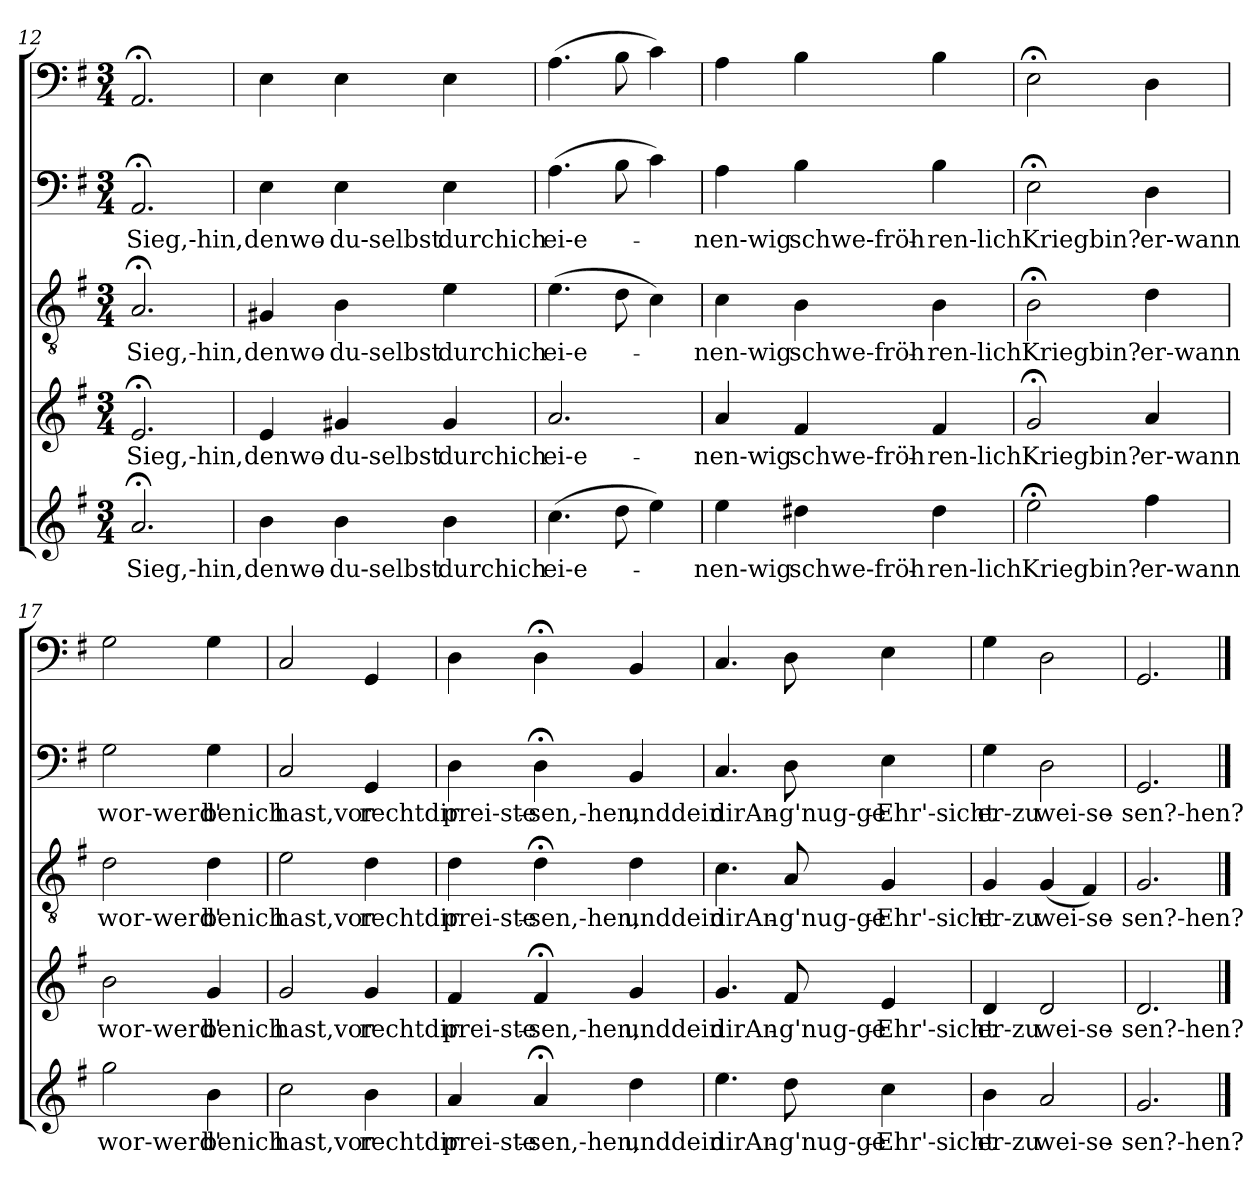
**kern	**text	**kern	**text	**kern	**text	**kern	**text	**kern
*part5	*part5	*part4	*part4	*part3	*part3	*part2	*part2	*part1
*staff5	*staff5	*staff4	*staff4	*staff3	*staff3	*staff2	*staff2	*staff1
*clefG2	*	*clefG2	*	*clefGv2	*	*clefF4	*	*clefF4
*k[f#]	*	*k[f#]	*	*k[f#]	*	*k[f#]	*	*k[f#]
*G:	*	*G:	*	*G:	*	*G:	*	*G:
*M3/4	*	*M3/4	*	*M3/4	*	*M3/4	*	*M3/4
=12	=12	=12	=12	=12	=12	=12	=12	=12
2.a;</	Sieg,-hin,	2.e;</	Sieg,-hin,	2.A;</	Sieg,-hin,	2.AA;</	Sieg,-hin,	2.AA;</
=13	=13	=13	=13	=13	=13	=13	=13	=13
4b\	denwo-	4e/	denwo-	4G#X/	denwo-	4E\	denwo-	4E\
4b\	du-selbst	4g#X/	du-selbst	4B\	du-selbst	4E\	du-selbst	4E\
4b\	durchich	4g#/	durchich	4e\	durchich	4E\	durchich	4E\
=14	=14	=14	=14	=14	=14	=14	=14	=14
(4.cc\	ei-e-	2.a/	ei-e-	(4.e\	ei-e-	(4.A\	ei-e-	(4.A\
8dd\	.	.	.	8d\	.	8B\	.	8B\
4ee\)	.	.	.	4c\)	.	4c\)	.	4c\)
=15	=15	=15	=15	=15	=15	=15	=15	=15
4ee\	-nen-wig	4a/	-nen-wig	4c\	-nen-wig	4A\	-nen-wig	4A\
4dd#X\	schwe-fröh-	4f#/	schwe-fröh-	4B\	schwe-fröh-	4B\	schwe-fröh-	4B\
4dd#\	-ren-lich	4f#/	-ren-lich	4B\	-ren-lich	4B\	-ren-lich	4B\
=16	=16	=16	=16	=16	=16	=16	=16	=16
2ee;<\	Kriegbin?	2g;</	Kriegbin?	2B;<\	Kriegbin?	2E;<\	Kriegbin?	2E;<\
4ff#\	er-wann	4a/	er-wann	4d\	er-wann	4D\	er-wann	4D\
=17	=17	=17	=17	=17	=17	=17	=17	=17
2gg\	-wor-werd'	2b\	-wor-werd'	2d\	-wor-werd'	2G\	-wor-werd'	2G\
4b\	-benich	4g/	-benich	4d\	-benich	4G\	-benich	4G\
=18	=18	=18	=18	=18	=18	=18	=18	=18
2cc\	hast,vor	2g/	hast,vor	2e\	hast,vor	2C/	hast,vor	2C/
4b\	rechtdir	4g/	rechtdir	4d\	rechtdir	4GG/	rechtdir	4GG/
=19	=19	=19	=19	=19	=19	=19	=19	=19
4a/	prei-ste-	4f#/	prei-ste-	4d\	prei-ste-	4D\	prei-ste-	4D\
4a;</	-sen,-hen,	4f#;</	-sen,-hen,	4d;<\	-sen,-hen,	4D;<\	-sen,-hen,	4D;<\
4dd\	unddein	4g/	unddein	4d\	unddein	4BB/	unddein	4BB/
=20	=20	=20	=20	=20	=20	=20	=20	=20
4.ee\	dirAn-	4.g/	dirAn-	4.c\	dirAn-	4.C/	dirAn-	4.C/
8dd\	g'nug-ge-	8f#/	g'nug-ge-	8A/	g'nug-ge-	8D\	g'nug-ge-	8D\
4cc\	Ehr'-sicht	4e/	Ehr'-sicht	4G/	Ehr'-sicht	4E\	Ehr'-sicht	4E\
=21	=21	=21	=21	=21	=21	=21	=21	=21
4b\	er-zu	4d/	er-zu	4G/	er-zu	4G\	er-zu	4G\
2a/	-wei-se-	2d/	-wei-se-	(4G/	-wei-se-	2D\	-wei-se-	2D\
.	.	.	.	4F#/)	.	.	.	.
=22	=22	=22	=22	=22	=22	=22	=22	=22
2.g/	-sen?-hen?	2.d/	-sen?-hen?	2.G/	-sen?-hen?	2.GG/	-sen?-hen?	2.GG/
==	==	==	==	==	==	==	==	==
*-	*-	*-	*-	*-	*-	*-	*-	*-
